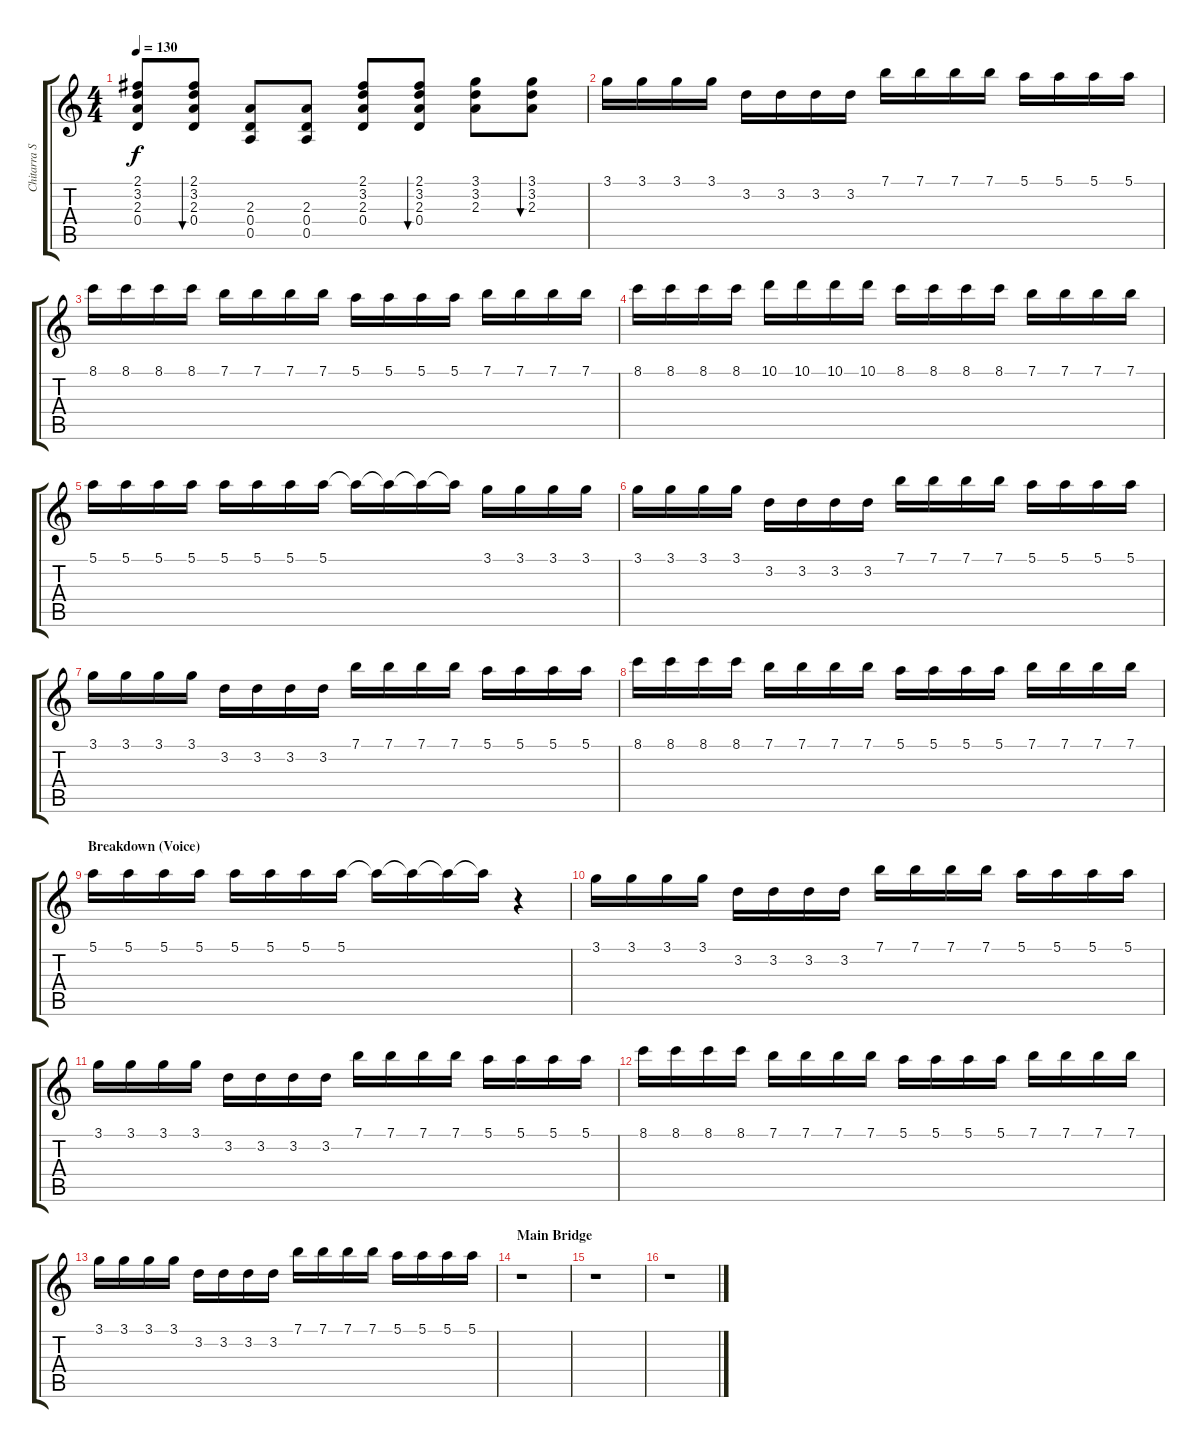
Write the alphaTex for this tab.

\track ("Chitarra Solista" "Chitarra S") {instrument acousticguitarsteel}
\staff {score tabs}
\tuning (E4 B3 G3 D3 A2 E2) {hide}
\ts (4 4)
\tempo 130
\clef g2
\ks c
(2.1 3.2 2.3 0.4).8{dy f} (2.1 3.2 2.3 0.4).8{bu 60} (2.3 0.4 0.5).8 (2.3 0.4 0.5).8 (2.1 3.2 2.3 0.4).8 (2.1 3.2 2.3 0.4).8{bu 60} (3.1 3.2 2.3).8 (3.1 3.2 2.3).8{bu 60} |
3.1.16 3.1.16 3.1.16 3.1.16 3.2.16 3.2.16 3.2.16 3.2.16 7.1.16 7.1.16 7.1.16 7.1.16 5.1.16 5.1.16 5.1.16 5.1.16 |
8.1.16 8.1.16 8.1.16 8.1.16 7.1.16 7.1.16 7.1.16 7.1.16 5.1.16 5.1.16 5.1.16 5.1.16 7.1.16 7.1.16 7.1.16 7.1.16 |
8.1.16 8.1.16 8.1.16 8.1.16 10.1.16 10.1.16 10.1.16 10.1.16 8.1.16 8.1.16 8.1.16 8.1.16 7.1.16 7.1.16 7.1.16 7.1.16 |
5.1.16 5.1.16 5.1.16 5.1.16 5.1.16 5.1.16 5.1.16 5.1.16 5.1{t}.16 5.1{t}.16 5.1{t}.16 5.1{t}.16 3.1.16 3.1.16 3.1.16 3.1.16 |
3.1.16 3.1.16 3.1.16 3.1.16 3.2.16 3.2.16 3.2.16 3.2.16 7.1.16 7.1.16 7.1.16 7.1.16 5.1.16 5.1.16 5.1.16 5.1.16 |
3.1.16 3.1.16 3.1.16 3.1.16 3.2.16 3.2.16 3.2.16 3.2.16 7.1.16 7.1.16 7.1.16 7.1.16 5.1.16 5.1.16 5.1.16 5.1.16 |
8.1.16 8.1.16 8.1.16 8.1.16 7.1.16 7.1.16 7.1.16 7.1.16 5.1.16 5.1.16 5.1.16 5.1.16 7.1.16 7.1.16 7.1.16 7.1.16 |
\section ("" "Breakdown (Voice)")
5.1.16 5.1.16 5.1.16 5.1.16 5.1.16 5.1.16 5.1.16 5.1.16 5.1{t}.16 5.1{t}.16 5.1{t}.16 5.1{t}.16 r.4 |
3.1.16{volume 10} 3.1.16 3.1.16 3.1.16 3.2.16 3.2.16 3.2.16 3.2.16 7.1.16 7.1.16 7.1.16 7.1.16 5.1.16 5.1.16 5.1.16 5.1.16 |
3.1.16 3.1.16 3.1.16 3.1.16 3.2.16 3.2.16 3.2.16 3.2.16 7.1.16 7.1.16 7.1.16 7.1.16 5.1.16 5.1.16 5.1.16 5.1.16 |
8.1.16 8.1.16 8.1.16 8.1.16 7.1.16 7.1.16 7.1.16 7.1.16 5.1.16 5.1.16 5.1.16 5.1.16 7.1.16 7.1.16 7.1.16 7.1.16 |
3.1.16 3.1.16 3.1.16 3.1.16 3.2.16 3.2.16 3.2.16 3.2.16 7.1.16 7.1.16 7.1.16 7.1.16 5.1.16 5.1.16 5.1.16 5.1.16 |
\section ("" "Main Bridge")
r.1 |
r.1 |
r.1
